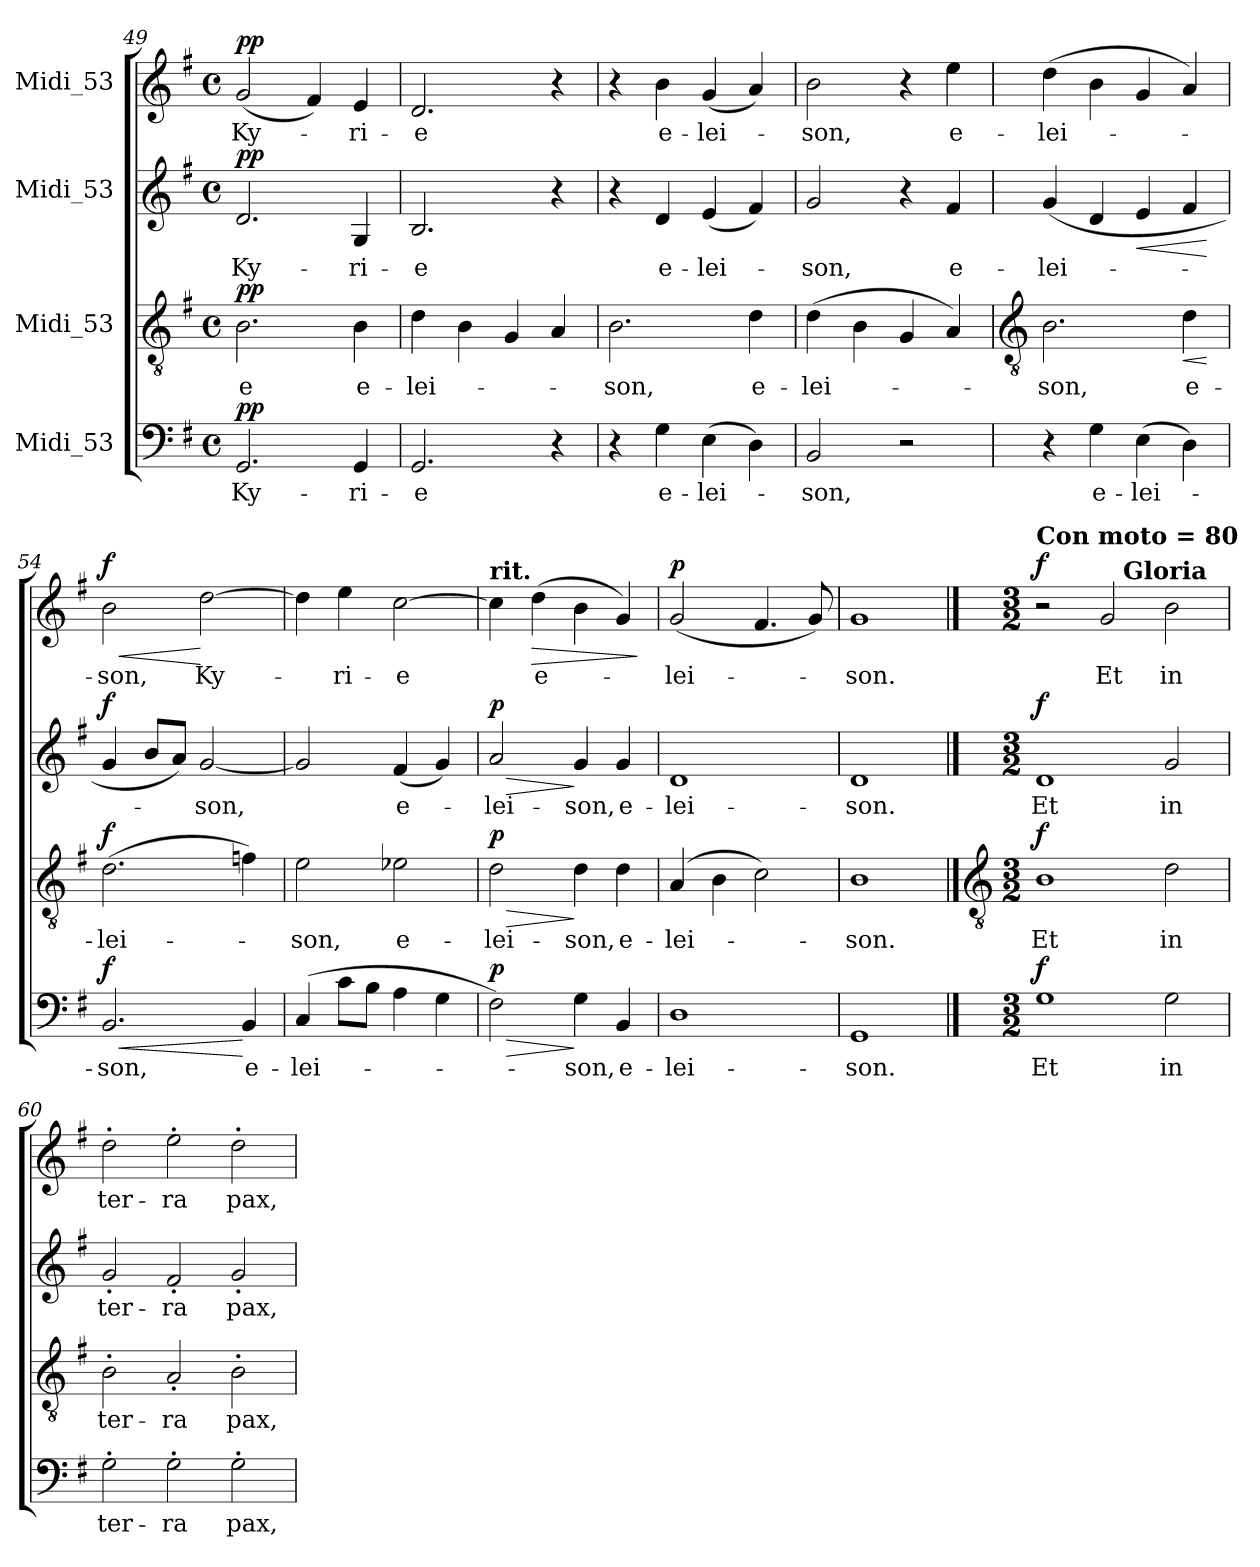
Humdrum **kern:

**kern	**text	**dynam	**kern	**text	**dynam	**kern	**text	**dynam	**kern	**text	**dynam
*part4	*part4	*part4	*part3	*part3	*part3	*part2	*part2	*part2	*part1	*part1	*part1
*staff4	*staff4	*staff4	*staff3	*staff3	*staff3	*staff2	*staff2	*staff2	*staff1	*staff1	*staff1
*I"Midi_53	*	*	*I"Midi_53	*	*	*I"Midi_53	*	*	*I"Midi_53	*	*
*clefF4	*	*	*clefGv2	*	*	*clefG2	*	*	*clefG2	*	*
*k[f#]	*	*	*k[f#]	*	*	*k[f#]	*	*	*k[f#]	*	*
*G:	*	*	*G:	*	*	*G:	*	*	*G:	*	*
*M4/4	*	*	*M4/4	*	*	*M4/4	*	*	*M4/4	*	*
*met(c)	*	*	*met(c)	*	*	*met(c)	*	*	*met(c)	*	*
=49	=49	=49	=49	=49	=49	=49	=49	=49	=49	=49	=49
!	!LO:LY:b	!LO:DY:a	!	!LO:LY:b	!LO:DY:a	!	!LO:LY:b	!LO:DY:a	!	!LO:LY:b	!LO:DY:a
2.GG/	Ky-	pp	2.B\	-e	pp	2.d/	Ky-	pp	(<2g/	Ky-	pp
.	.	.	.	.	.	.	.	.	4f#/)	.	.
!	!LO:LY:b	!	!	!LO:LY:b	!	!	!LO:LY:b	!	!	!LO:LY:b	!
4GG/	-ri-	.	4B\	e-	.	4G/	-ri-	.	4e/	-ri-	.
=50	=50	=50	=50	=50	=50	=50	=50	=50	=50	=50	=50
!	!LO:LY:b	!	!	!LO:LY:b	!	!	!LO:LY:b	!	!	!LO:LY:b	!
2.GG/	-e	.	4d\	-lei-	.	2.B/	-e	.	2.d/	-e	.
.	.	.	4B\	.	.	.	.	.	.	.	.
.	.	.	4G/	.	.	.	.	.	.	.	.
4r	.	.	4A/	.	.	4r	.	.	4r	.	.
=51	=51	=51	=51	=51	=51	=51	=51	=51	=51	=51	=51
!	!	!	!	!LO:LY:b	!	!	!	!	!	!	!
4r	.	.	2.B\	-son,	.	4r	.	.	4r	.	.
!	!LO:LY:b	!	!	!	!	!	!LO:LY:b	!	!	!LO:LY:b	!
4G\	e-	.	.	.	.	4d/	e-	.	4b\	e-	.
!	!LO:LY:b	!	!	!	!	!	!LO:LY:b	!	!	!LO:LY:b	!
(>4E\	-lei-	.	.	.	.	(<4e/	-lei-	.	(<4g/	-lei-	.
!	!	!	!	!LO:LY:b	!	!	!	!	!	!	!
4D\)	.	.	4d\	e-	.	4f#/)	.	.	4a/)	.	.
=52	=52	=52	=52	=52	=52	=52	=52	=52	=52	=52	=52
!	!LO:LY:b	!	!	!LO:LY:b	!	!	!LO:LY:b	!	!	!LO:LY:b	!
2BB/	-son,	.	(>4d\	-lei-	.	2g/	-son,	.	2b\	-son,	.
.	.	.	4B\	.	.	.	.	.	.	.	.
2r	.	.	4G/	.	.	4r	.	.	4r	.	.
!	!	!	!	!	!	!	!LO:LY:b	!	!	!LO:LY:b	!
.	.	.	4A/)	.	.	4f#/	e-	.	4ee\	e-	.
!!LO:LB:g=z
=53	=53	=53	=53	=53	=53	=53	=53	=53	=53	=53	=53
*	*	*	*clefGv2	*	*	*	*	*	*	*	*
!	!	!	!	!LO:LY:b	!	!	!LO:LY:b	!	!	!LO:LY:b	!
4r	.	.	2.B\	-son,	.	(<4g/	-lei-	.	(>4dd\	-lei-	.
!	!LO:LY:b	!	!	!	!	!	!	!	!	!	!
4G\	e-	.	.	.	.	4d/	.	.	4b\	.	.
!	!LO:LY:b	!	!	!	!	!	!	!LO:HP:b	!	!	!
(>4E\	-lei-	.	.	.	.	4e/	.	<	4g/	.	.
!	!	!	!	!LO:LY:b	!LO:HP:b	!	!	!	!	!	!
4D\)	.	.	4d\	e-	<	4f#/	.	.	4a/)	.	.
.	.	.	.	.	[	.	.	[	.	.	.
=54	=54	=54	=54	=54	=54	=54	=54	=54	=54	=54	=54
!	!LO:LY:b	!LO:HP:b	!	!LO:LY:b	!	!	!	!	!	!LO:LY:b	!LO:HP:b
!	!	!LO:DY:n=1:a	!	!	!LO:DY:a	!	!	!LO:DY:a	!	!	!LO:DY:n=1:a
2.BB/	-son,	< f	(>2.d\	-lei-	f	4g/	.	f	2b\	-son,	< f
.	.	.	.	.	.	8b/L	.	.	.	.	.
.	.	.	.	.	.	8a/J)	.	.	.	.	.
!	!	!	!	!	!	!	!LO:LY:b	!	!	!LO:LY:b	!
.	.	.	.	.	.	[2g/	-son,	.	[2dd\	Ky-	[
!	!LO:LY:b	!	!	!	!	!	!	!	!	!	!
4BB/	e-	[	4fn\)	.	.	.	.	.	.	.	.
=55	=55	=55	=55	=55	=55	=55	=55	=55	=55	=55	=55
!	!LO:LY:b	!	!	!LO:LY:b	!	!	!	!	!	!	!
(<4C/	-lei-	.	2e\	-son,	.	2g/]	.	.	4dd\]	.	.
!	!	!	!	!	!	!	!	!	!	!LO:LY:b	!
8c\L	.	.	.	.	.	.	.	.	4ee\	-ri-	.
8B\J	.	.	.	.	.	.	.	.	.	.	.
!	!	!	!	!LO:LY:b	!	!	!LO:LY:b	!	!	!LO:LY:b	!
4A\	.	.	2e-X\	e-	.	(<4f#/	e-	.	[2cc\	-e	.
4G\	.	.	.	.	.	4g/)	.	.	.	.	.
=56	=56	=56	=56	=56	=56	=56	=56	=56	=56	=56	=56
!	!	!	!	!	!	!	!	!	!LO:TX:a:B:t=rit.	!	!
!	!	!LO:HP:b	!	!LO:LY:b	!LO:HP:b	!	!LO:LY:b	!LO:HP:b	!	!	!
!	!	!LO:DY:n=1:a	!	!	!LO:DY:n=1:a	!	!	!LO:DY:n=1:a	!	!	!
2F#\)	.	> p	2d\	-lei-	> p	2a/	-lei-	> p	4cc\]	.	.
!	!	!	!	!	!	!	!	!	!	!LO:LY:b	!LO:HP:b
.	.	.	.	.	.	.	.	.	(>4dd\	e-	>
!	!LO:LY:b	!	!	!LO:LY:b	!	!	!LO:LY:b	!	!	!	!
4G\	-son,	]	4d\	-son,	]	4g/	-son,	]	4b\	.	.
!	!LO:LY:b	!	!	!LO:LY:b	!	!	!LO:LY:b	!	!	!	!
4BB/	e-	.	4d\	e-	.	4g/	e-	.	4g/)	.	.
.	.	.	.	.	.	.	.	.	.	.	]
=57	=57	=57	=57	=57	=57	=57	=57	=57	=57	=57	=57
!	!LO:LY:b	!	!	!LO:LY:b	!	!	!LO:LY:b	!	!	!LO:LY:b	!LO:DY:a
1D	-lei-	.	(>4A/	-lei-	.	1d	-lei-	.	(<2g/	-lei-	p
.	.	.	4B\	.	.	.	.	.	.	.	.
.	.	.	2c\)	.	.	.	.	.	4.f#/	.	.
.	.	.	.	.	.	.	.	.	8g/)	.	.
=58	=58	=58	=58	=58	=58	=58	=58	=58	=58	=58	=58
!	!LO:LY:b	!	!	!LO:LY:b	!	!	!LO:LY:b	!	!	!LO:LY:b	!
1GG	-son.	.	1B	-son.	.	1d	-son.	.	1g	-son.	.
!!LO:LB:g=z
==59	==59	==59	==59	==59	==59	==59	==59	==59	==59	==59	==59
*	*	*	*clefGv2	*	*	*	*	*	*	*	*
*M3/2	*	*	*M3/2	*	*	*M3/2	*	*	*M3/2	*	*
!	!	!	!	!	!	!	!	!	!LO:TX:a:B:t=Con moto       = 80	!	!
!	!LO:LY:b	!LO:DY:a	!	!LO:LY:b	!LO:DY:a	!	!LO:LY:b	!LO:DY:a	!	!	!LO:DY:a
1G	Et	f	1B	Et	f	1d	Et	f	2r	.	f
!	!	!	!	!	!	!	!	!	!	!LO:LY:b	!
.	.	.	.	.	.	.	.	.	2g/	Et	.
!	!	!	!	!	!	!	!	!	!LO:TX:a:B:cj:t=Gloria	!	!
!	!LO:LY:b	!	!	!LO:LY:b	!	!	!LO:LY:b	!	!	!LO:LY:b	!
2G\	in	.	2d\	in	.	2g/	in	.	2b\	in	.
=60	=60	=60	=60	=60	=60	=60	=60	=60	=60	=60	=60
!	!LO:LY:b	!	!	!LO:LY:b	!	!	!LO:LY:b	!	!	!LO:LY:b	!
2G'\	ter-	.	2B'\	ter-	.	2g'/	ter-	.	2dd'\	ter-	.
!	!LO:LY:b	!	!	!LO:LY:b	!	!	!LO:LY:b	!	!	!LO:LY:b	!
2G'\	-ra	.	2A'/	-ra	.	2f#'/	-ra	.	2ee'\	-ra	.
!	!LO:LY:b	!	!	!LO:LY:b	!	!	!LO:LY:b	!	!	!LO:LY:b	!
2G'\	pax,	.	2B'\	pax,	.	2g'/	pax,	.	2dd'\	pax,	.
=	=	=	=	=	=	=	=	=	=	=	=
*-	*-	*-	*-	*-	*-	*-	*-	*-	*-	*-	*-
